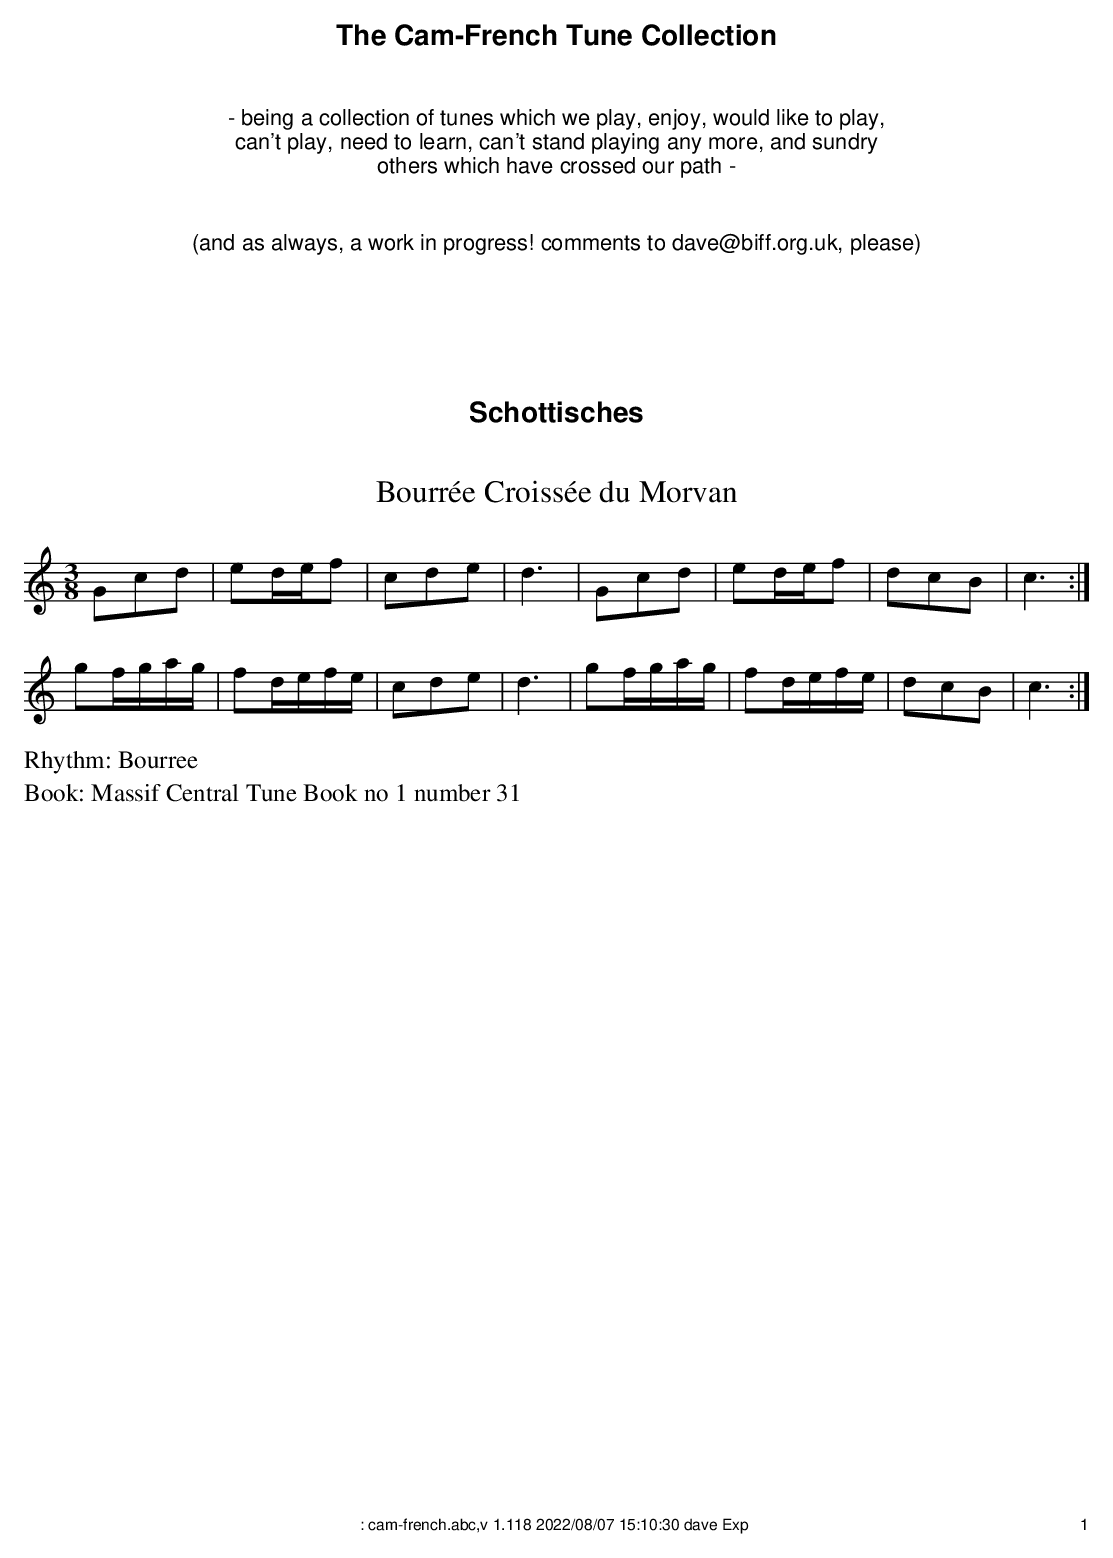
X:1
T:Bourr\'ee Croiss\'ee du Morvan
M:3/8
L:1/8
K:C
Gcd|ed/e/f|cde|d3|Gcd|ed/e/f|dcB|c3:|
gf/g/a/g/|fd/e/f/e/|cde|d3|gf/g/a/g/|fd/e/f/e/|dcB|c3:|
